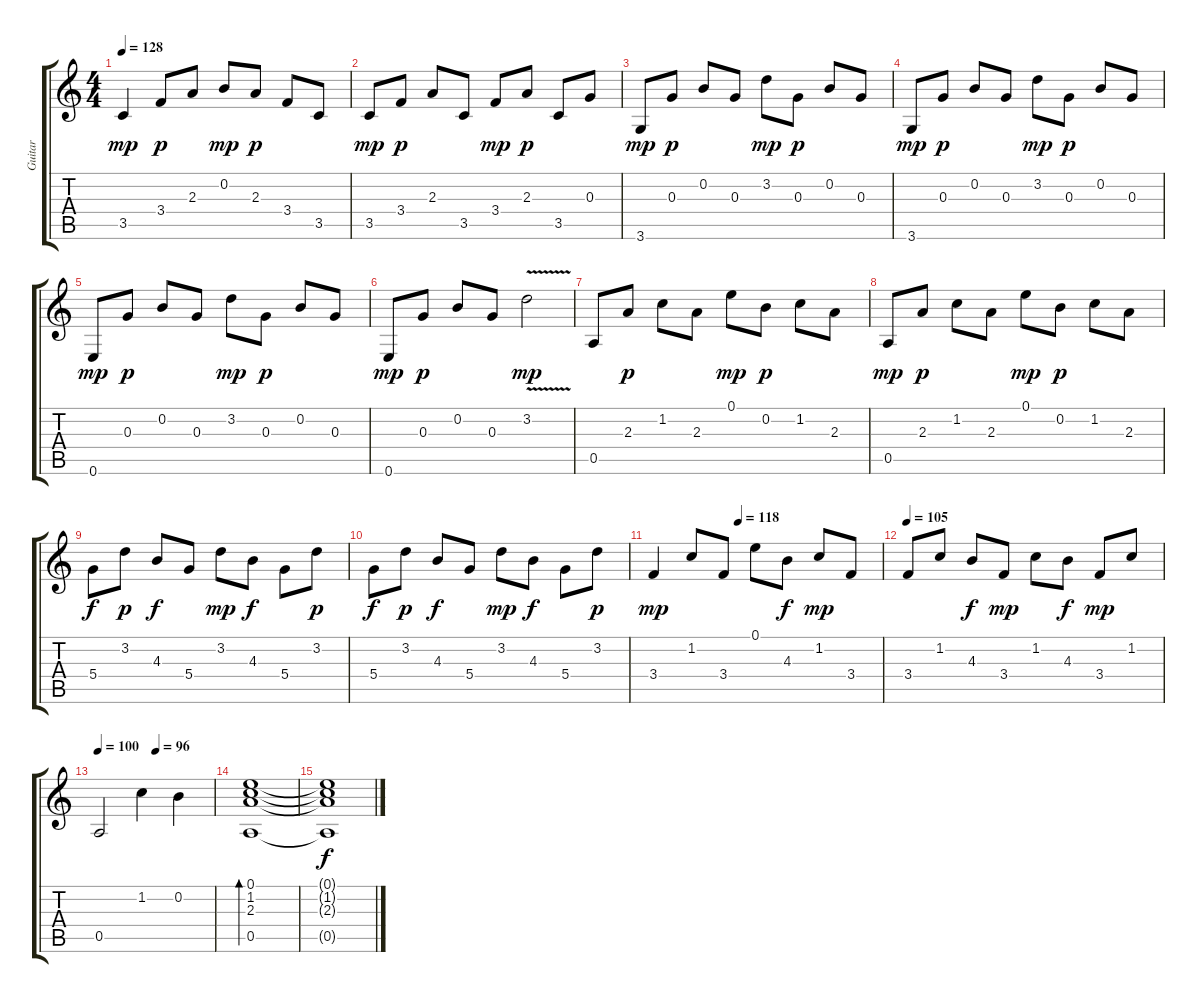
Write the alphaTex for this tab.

\track ("Guitar" "Guitar") {instrument acousticguitarnylon}
\staff {score tabs}
\tuning (E4 B3 G3 D3 A2 E2) {hide}
\ts (4 4)
\tempo 128
\clef g2
\ks c
3.5.4{dy mp} 3.4.8{dy p} 2.3.8 0.2.8{dy mp} 2.3.8{dy p} 3.4.8 3.5.8 |
3.5.8{dy mp} 3.4.8{dy p} 2.3.8 3.5.8 3.4.8{dy mp} 2.3.8{dy p} 3.5.8 0.3.8 |
3.6.8{dy mp} 0.3.8{dy p} 0.2.8 0.3.8 3.2.8{dy mp} 0.3.8{dy p} 0.2.8 0.3.8 |
3.6.8{dy mp} 0.3.8{dy p} 0.2.8 0.3.8 3.2.8{dy mp} 0.3.8{dy p} 0.2.8 0.3.8 |
0.6.8{dy mp} 0.3.8{dy p} 0.2.8 0.3.8 3.2.8{dy mp} 0.3.8{dy p} 0.2.8 0.3.8 |
0.6.8{dy mp} 0.3.8{dy p} 0.2.8 0.3.8 3.2{v}.2{dy mp} |
0.5.8 2.3.8{dy p} 1.2.8 2.3.8 0.1.8{dy mp} 0.2.8{dy p} 1.2.8 2.3.8 |
0.5.8{dy mp} 2.3.8{dy p} 1.2.8 2.3.8 0.1.8{dy mp} 0.2.8{dy p} 1.2.8 2.3.8 |
5.4.8{dy f} 3.2.8{dy p} 4.3.8{dy f} 5.4.8 3.2.8{dy mp} 4.3.8{dy f} 5.4.8 3.2.8{dy p} |
5.4.8{dy f} 3.2.8{dy p} 4.3.8{dy f} 5.4.8 3.2.8{dy mp} 4.3.8{dy f} 5.4.8 3.2.8{dy p} |
\tempo (118 0.375)
3.4.4{dy mp} 1.2.8 3.4.8 0.1.8 4.3.8{dy f} 1.2.8{dy mp} 3.4.8 |
\tempo 105
3.4.8 1.2.8 4.3.8{dy f} 3.4.8{dy mp} 1.2.8 4.3.8{dy f} 3.4.8{dy mp} 1.2.8 |
\tempo 100
\tempo (96 0.5)
0.5.2 1.2.4 0.2.4 |
(0.1 1.2 2.3 0.5).1{bd 60} |
(0.1{t} 1.2{t} 2.3{t} 0.5{t}).1{dy f}
